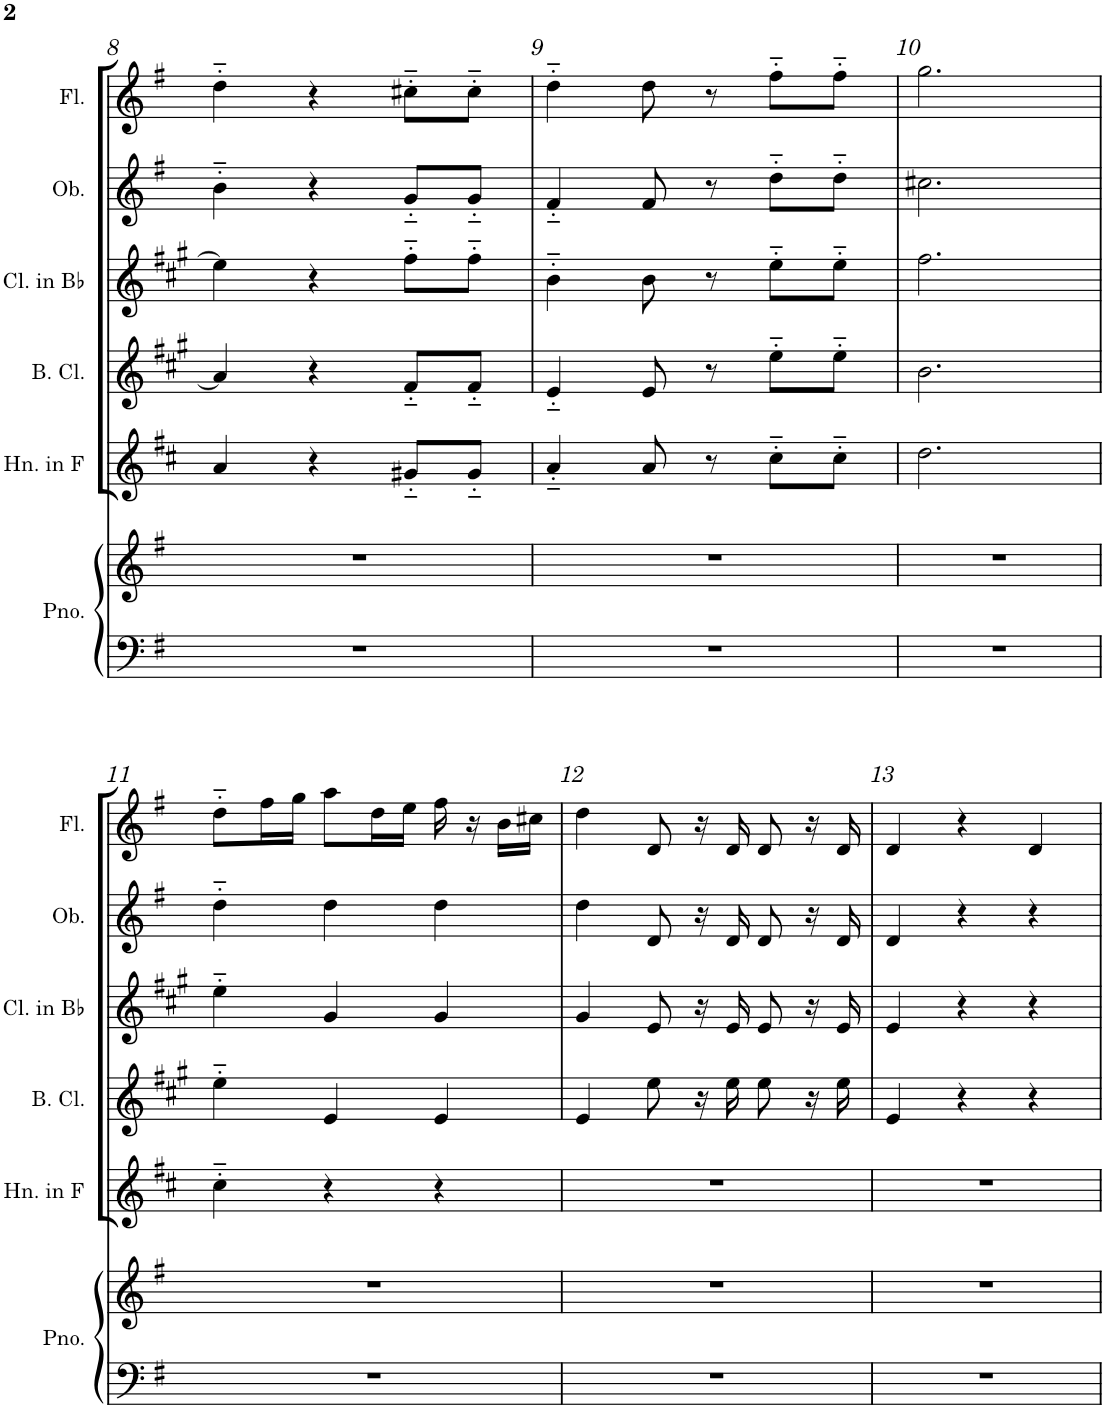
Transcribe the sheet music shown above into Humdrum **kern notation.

**kern	**kern	**kern	**kern	**kern	**kern	**kern
*part6	*part6	*part5	*part4	*part3	*part2	*part1
*staff7	*staff6	*staff5	*staff4	*staff3	*staff2	*staff1
*I"Piano	*	*I"Horn in F	*I"Bass Clarinet	*I"Clarinet in Bb	*I"Oboe	*I"Flute
*I'Pno.	*	*I'Hn. in F	*I'B. Cl.	*I'Cl. in Bb	*I'Ob.	*I'Fl.
!!LO:PB:g=z
*clefF4	*clefG2	*clefG2	*clefG2	*clefG2	*clefG2	*clefG2
*	*	*Trd4c7	*Trd8c14	*Trd1c2	*	*
*k[f#]	*k[f#]	*k[f#c#]	*k[f#c#g#]	*k[f#c#g#]	*k[f#]	*k[f#]
*M3/4	*M3/4	*M3/4	*M3/4	*M3/4	*M3/4	*M3/4
=8	=8	=8	=8	=8	=8	=8
2.r	2.r	4a/	4a/]	4ee\]	4b'~\	4dd'~\
.	.	4r	4r	4r	4r	4r
.	.	8g#X'~/L	8f#'~/L	8ff#'~\L	8g'~/L	8cc#X'~\L
.	.	8g#'~/J	8f#'~/J	8ff#'~\J	8g'~/J	8cc#'~\J
=9	=9	=9	=9	=9	=9	=9
2.r	2.r	4a'~/	4e'~/	4b'~\	4f#'~/	4dd'~\
.	.	8a/	8e/	8b\	8f#/	8dd\
.	.	8r	8r	8r	8r	8r
.	.	8cc#'~\L	8ee'~\L	8ee'~\L	8dd'~\L	8ff#'~\L
.	.	8cc#'~\J	8ee'~\J	8ee'~\J	8dd'~\J	8ff#'~\J
=10	=10	=10	=10	=10	=10	=10
2.r	2.r	2.dd\	2.b\	2.ff#\	2.cc#X\	2.gg\
!!LO:LB:g=z
=11	=11	=11	=11	=11	=11	=11
2.r	2.r	4cc#'~\	4ee'~\	4ee'~\	4dd'~\	8dd'~\L
.	.	.	.	.	.	16ff#\L
.	.	.	.	.	.	16gg\JJ
.	.	4r	4e/	4g#/	4dd\	8aa\L
.	.	.	.	.	.	16dd\L
.	.	.	.	.	.	16ee\JJ
.	.	4r	4e/	4g#/	4dd\	16ff#\
.	.	.	.	.	.	16r
.	.	.	.	.	.	16b\LL
.	.	.	.	.	.	16cc#X\JJ
=12	=12	=12	=12	=12	=12	=12
2.r	2.r	2.r	4e/	4g#/	4dd\	4dd\
.	.	.	8ee\	8e/	8d/	8d/
.	.	.	16r	16r	16r	16r
.	.	.	16ee\	16e/	16d/	16d/
.	.	.	8ee\	8e/	8d/	8d/
.	.	.	16r	16r	16r	16r
.	.	.	16ee\	16e/	16d/	16d/
=13	=13	=13	=13	=13	=13	=13
2.r	2.r	2.r	4e/	4e/	4d/	4d/
.	.	.	4r	4r	4r	4r
.	.	.	4r	4r	4r	4d/
=	=	=	=	=	=	=
*-	*-	*-	*-	*-	*-	*-
